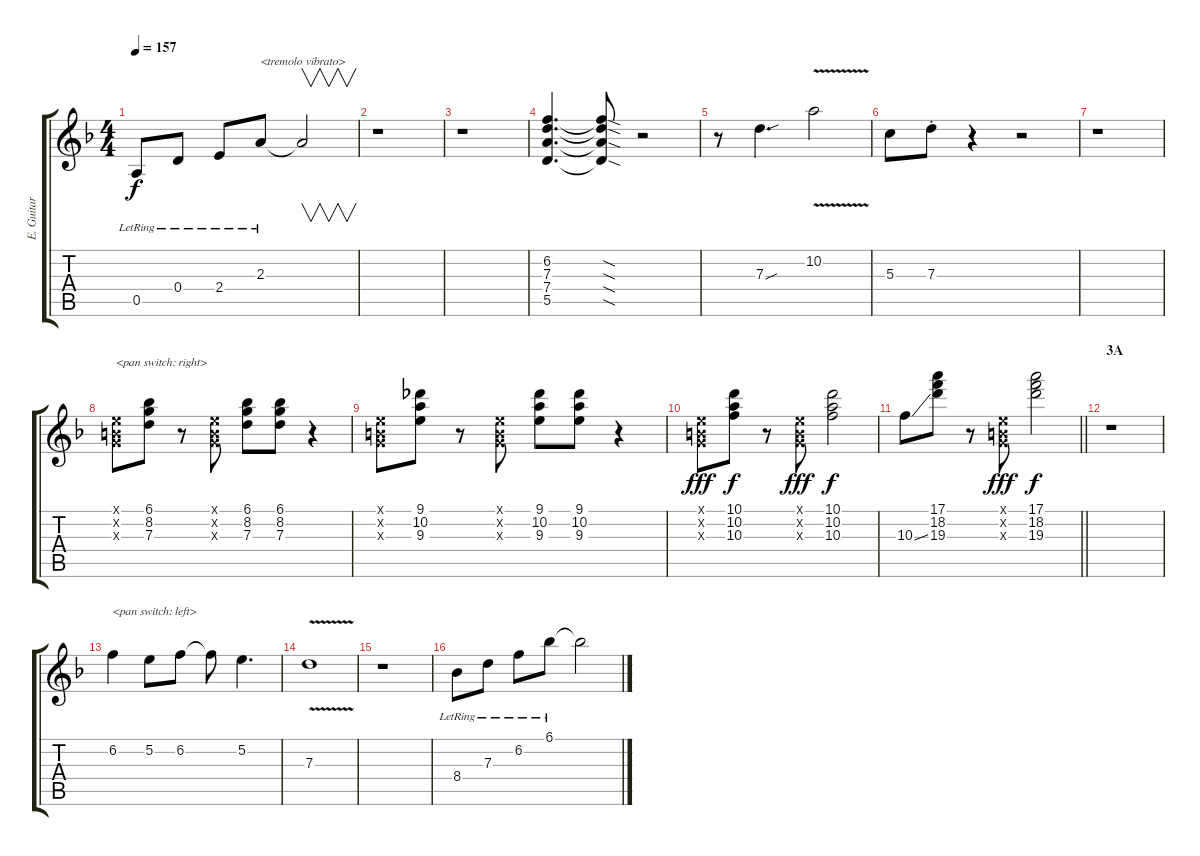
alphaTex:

\track ("E. Guitar III" "E. Guitar ") {instrument electricguitarclean}
\staff {score tabs}
\tuning (E4 B3 G3 D3 A2 E2) {hide}
\ts (4 4)
\tempo 157
\clef g2
\ks f
0.5{lr}.8{dy f} 0.4{lr}.8 2.4{lr}.8 2.3{lr}.8{txt "<tremolo vibrato>"} 2.3{t}.2{v} |
r.1 |
r.1 |
(6.2 7.3 7.4 5.5).4{d} (6.2{sod t} 7.3{sod t} 7.4{sod t} 5.5{sod t}).8 r.2 |
r.8 7.3{sou}.4{d} 10.2{v}.2 |
5.3.8 7.3{st}.8 r.4 r.2 |
r.1 |
(0.1{x} 0.2{x} 0.3{x}).8{txt "<pan switch: right>" balance 12} (6.1 8.2 7.3).8 r.8 (0.1{x} 0.2{x} 0.3{x}).8 (6.1 8.2 7.3).8 (6.1 8.2 7.3).8 r.4 |
(0.1{x} 0.2{x} 0.3{x}).8 (9.1 10.2 9.3).8 r.8 (0.1{x} 0.2{x} 0.3{x}).8 (9.1 10.2 9.3).8 (9.1 10.2 9.3).8 r.4 |
(0.1{x} 0.2{x} 0.3{x}).8{dy fff} (10.1 10.2 10.3).8{dy f} r.8 (0.1{x} 0.2{x} 0.3{x}).8{dy fff} (10.1 10.2 10.3).2{dy f} |
\barLineRight lightlight
10.3{ss}.8 (17.1 18.2 19.3).8 r.8 (0.1{x} 0.2{x} 0.3{x}).8{dy fff} (17.1 18.2 19.3).2{dy f} |
\section ("" "3A")
r.1 |
6.2.4{txt "<pan switch: left>" balance 4} 5.2.8 6.2.8 6.2{t}.8 5.2.4{d} |
7.3{v}.1 |
r.1 |
8.4{lr}.8 7.3{lr}.8 6.2{lr}.8 6.1{lr}.8 6.1{t}.2
